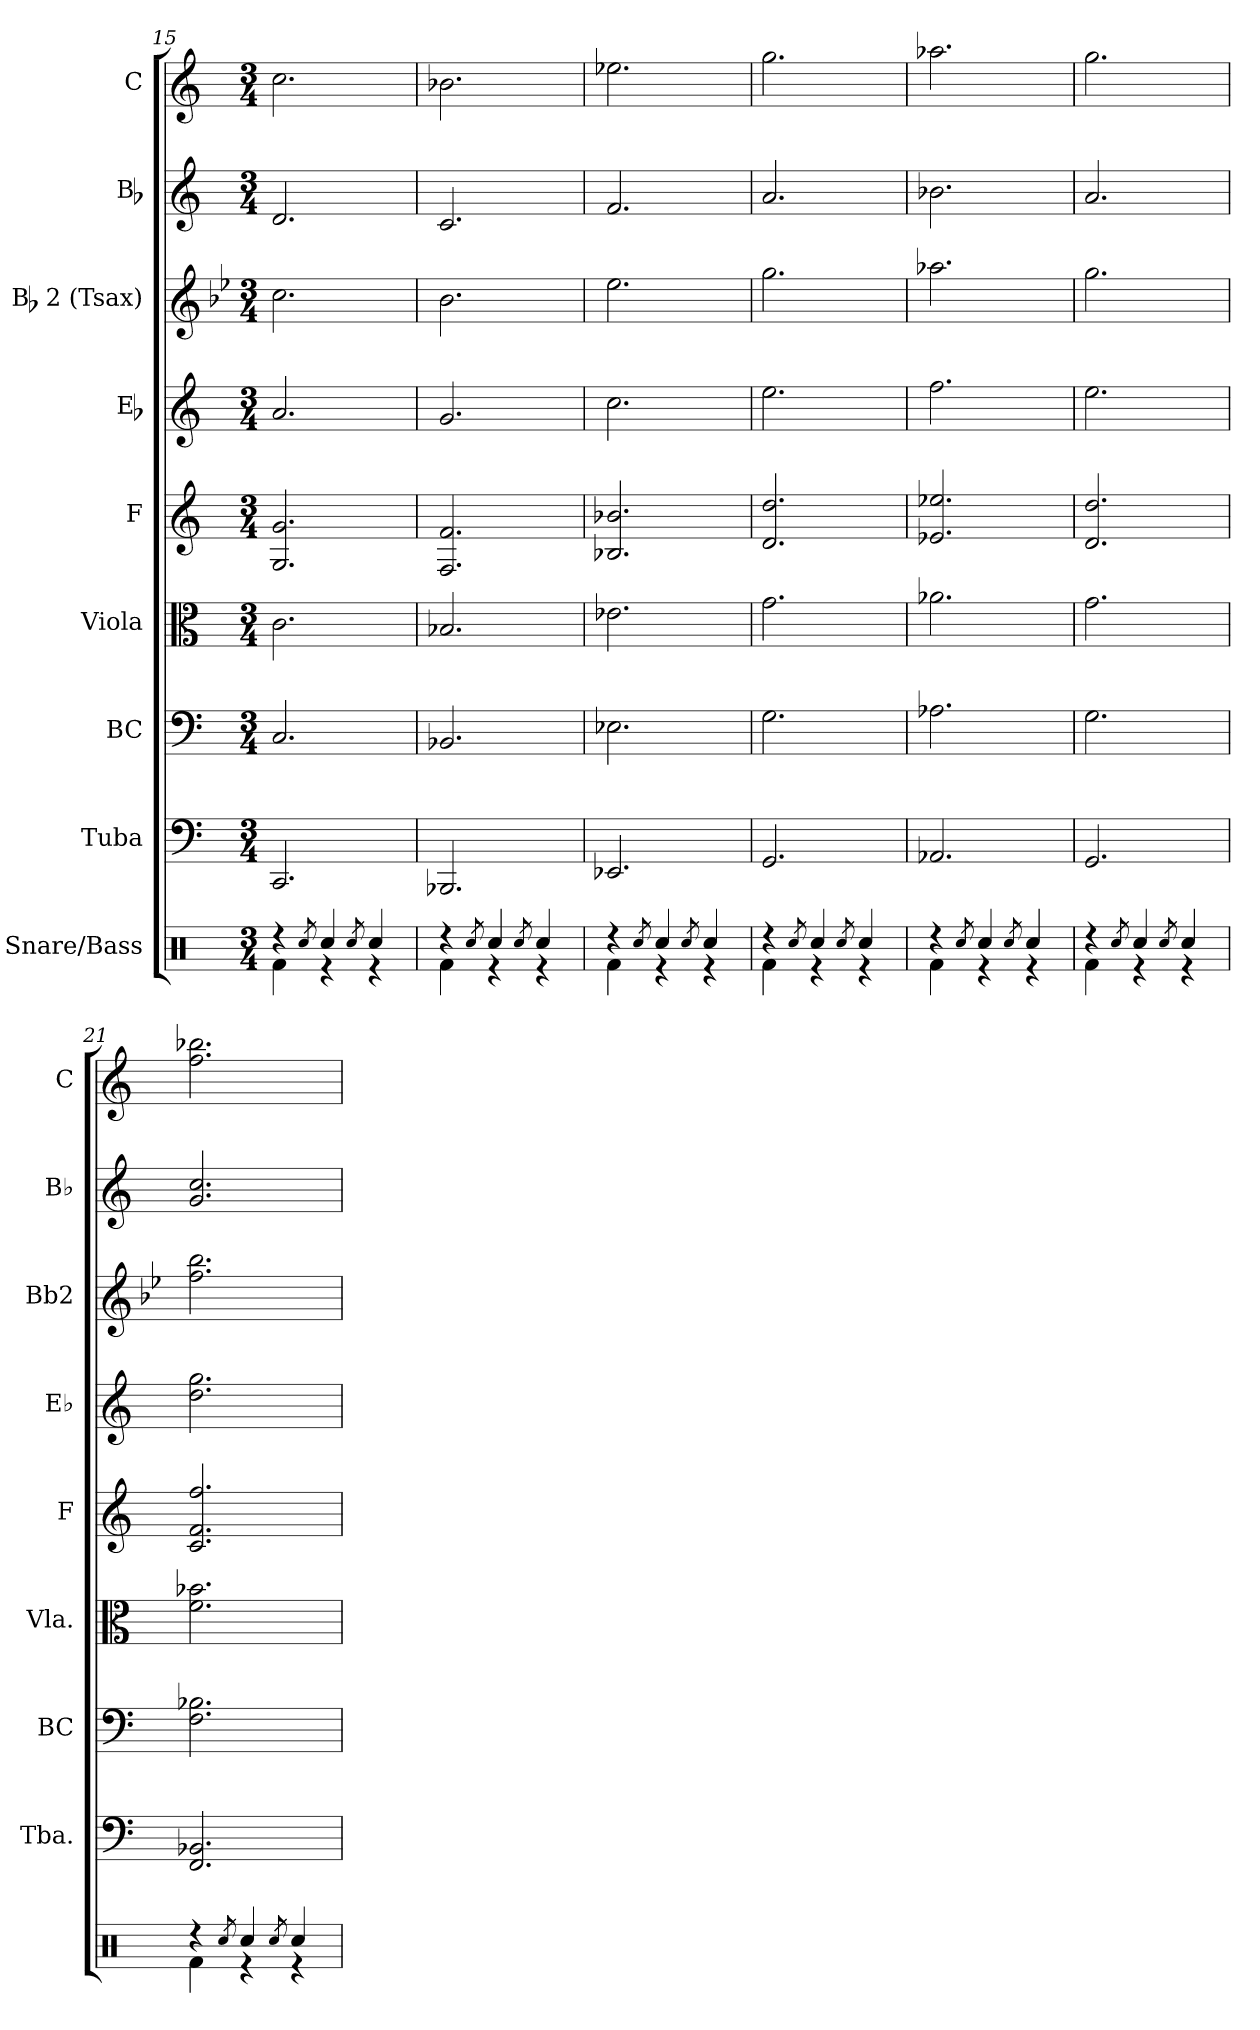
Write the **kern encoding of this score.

**kern	**kern	**kern	**kern	**kern	**kern	**kern	**kern	**kern
*part9	*part8	*part7	*part6	*part5	*part4	*part3	*part2	*part1
*staff9	*staff8	*staff7	*staff6	*staff5	*staff4	*staff3	*staff2	*staff1
*I"Snare/Bass	*I"Tuba	*I"BC	*I"Viola	*I"F	*I"Eb	*I"Bb 2 (Tsax)	*I"Bb	*I"C
*	*I'Tba.	*I'BC	*I'Vla.	*I'F	*I'Eb	*I'Bb2	*I'Bb	*I'C
*clefX	*clefF4	*clefF4	*clefC3	*clefG2	*clefG2	*clefG2	*clefG2	*clefG2
*	*	*	*	*ITrd4c7	*ITrd5c9	*ITrd8c14	*ITrd1c2	*
*k[]	*k[]	*k[]	*k[]	*k[b-]	*k[b-e-a-]	*k[b-e-]	*k[b-e-]	*k[]
*M3/4	*M3/4	*M3/4	*M3/4	*M3/4	*M3/4	*M3/4	*M3/4	*M3/4
=15	=15	=15	=15	=15	=15	=15	=15	=15
*^	*	*	*	*	*	*	*	*
4r	4Rfi\	2.CCi/	2.Ci/	2.ci\	2.Ci/ 2.ci	2.ci/	2.ci\	2.ci/	2.cci\
8qRcci/	.	.	.	.	.	.	.	.	.
4Rcci/	4r	.	.	.	.	.	.	.	.
8qRcci/	.	.	.	.	.	.	.	.	.
4Rcci/	4r	.	.	.	.	.	.	.	.
=16	=16	=16	=16	=16	=16	=16	=16	=16	=16
4r	4Rfi\	2.BBB-Xi/	2.BB-Xi/	2.B-Xi/	2.BB-i/ 2.B-i	2.B-i/	2.B-i\	2.B-i/	2.b-Xi\
8qRcci/	.	.	.	.	.	.	.	.	.
4Rcci/	4r	.	.	.	.	.	.	.	.
8qRcci/	.	.	.	.	.	.	.	.	.
4Rcci/	4r	.	.	.	.	.	.	.	.
=17	=17	=17	=17	=17	=17	=17	=17	=17	=17
4r	4Rfi\	2.EE-Xi/	2.E-Xi\	2.e-Xi\	2.E-Xi/ 2.e-Xi	2.e-i\	2.e-i\	2.e-i/	2.ee-Xi\
8qRcci/	.	.	.	.	.	.	.	.	.
4Rcci/	4r	.	.	.	.	.	.	.	.
8qRcci/	.	.	.	.	.	.	.	.	.
4Rcci/	4r	.	.	.	.	.	.	.	.
!!LO:PB:g=z
=18	=18	=18	=18	=18	=18	=18	=18	=18	=18
4r	4Rfi\	2.GGi/	2.Gi\	2.gi\	2.Gi/ 2.gi	2.gi\	2.gi\	2.gi/	2.ggi\
8qRcci/	.	.	.	.	.	.	.	.	.
4Rcci/	4r	.	.	.	.	.	.	.	.
8qRcci/	.	.	.	.	.	.	.	.	.
4Rcci/	4r	.	.	.	.	.	.	.	.
=19	=19	=19	=19	=19	=19	=19	=19	=19	=19
4r	4Rfi\	2.AA-Xi/	2.A-Xi\	2.a-Xi\	2.A-Xi/ 2.a-Xi	2.a-i\	2.a-Xi\	2.a-Xi\	2.aa-Xi\
8qRcci/	.	.	.	.	.	.	.	.	.
4Rcci/	4r	.	.	.	.	.	.	.	.
8qRcci/	.	.	.	.	.	.	.	.	.
4Rcci/	4r	.	.	.	.	.	.	.	.
=20	=20	=20	=20	=20	=20	=20	=20	=20	=20
4r	4Rfi\	2.GGi/	2.Gi\	2.gi\	2.Gi/ 2.gi	2.gi\	2.gi\	2.gi/	2.ggi\
8qRcci/	.	.	.	.	.	.	.	.	.
4Rcci/	4r	.	.	.	.	.	.	.	.
8qRcci/	.	.	.	.	.	.	.	.	.
4Rcci/	4r	.	.	.	.	.	.	.	.
=21	=21	=21	=21	=21	=21	=21	=21	=21	=21
4r	4Rfi\	2.FFi/ 2.BB-Xi	2.Fi\ 2.B-Xi	2.fi\ 2.b-Xi	2.Fi/ 2.B-i 2.b-i	2.fi\ 2.b-i	2.fi\ 2.b-i	2.fi/ 2.b-i	2.ffi\ 2.bb-Xi
8qRcci/	.	.	.	.	.	.	.	.	.
4Rcci/	4r	.	.	.	.	.	.	.	.
8qRcci/	.	.	.	.	.	.	.	.	.
4Rcci/	4r	.	.	.	.	.	.	.	.
*v	*v	*	*	*	*	*	*	*	*
=	=	=	=	=	=	=	=	=
*-	*-	*-	*-	*-	*-	*-	*-	*-
